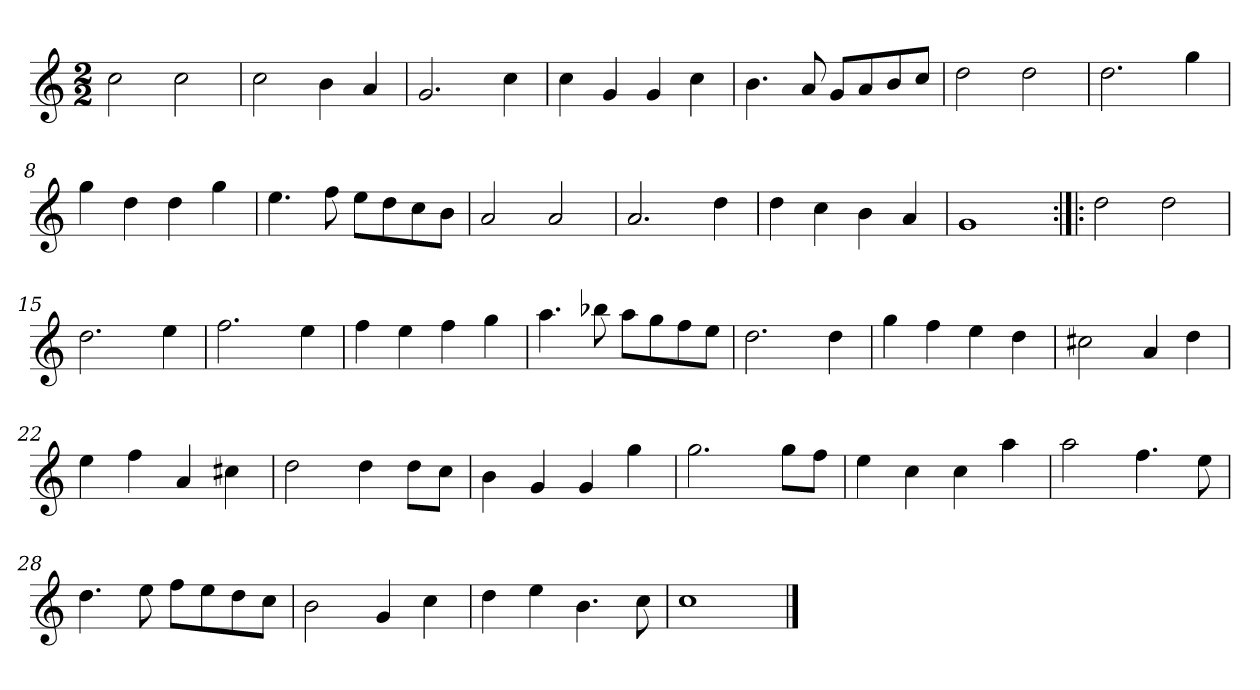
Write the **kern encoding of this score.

**kern
*part1
*staff1
*clefG2
*k[]
*C:
*M2/2
*MM120
=1
2cc
2cc
=2
2cc
4b
4a
=3
2.g
4cc
=4
4cc
4g
4g
4cc
=5
4.b
8a
8g/L
8a/
8b/
8cc/J
=6
2dd
2dd
=7
2.dd
4gg
=8
4gg
4dd
4dd
4gg
=9
4.ee
8ff
8ee\L
8dd\
8cc\
8b\J
=10
2a
2a
=11
2.a
4dd
=12
4dd
4cc
4b
4a
=13
1g
=14:|!|:
2dd
2dd
=15
2.dd
4ee
=16
2.ff
4ee
=17
4ff
4ee
4ff
4gg
=18
4.aa
8bb-X
8aa\L
8gg\
8ff\
8ee\J
=19
2.dd
4dd
=20
4gg
4ff
4ee
4dd
=21
2cc#X
4a
4dd
=22
4ee
4ff
4a
4cc#X
=23
2dd
4dd
8dd\L
8cc\J
=24
4b
4g
4g
4gg
=25
2.gg
8gg\L
8ff\J
=26
4ee
4cc
4cc
4aa
=27
2aa
4.ff
8ee
=28
4.dd
8ee
8ff\L
8ee\
8dd\
8cc\J
=29
2b
4g
4cc
=30
4dd
4ee
4.b
8cc
=31
1cc
==
*-
